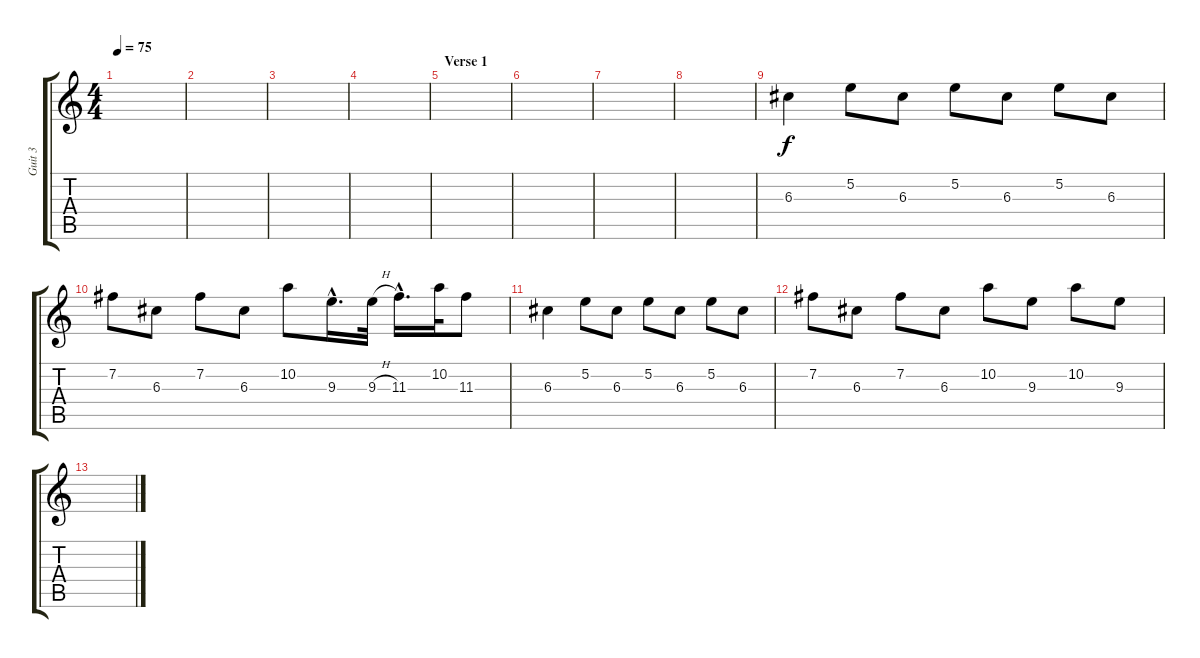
\track ("Guit 3" "Guit 3") {instrument overdrivenguitar}
\staff {score tabs}
\tuning (E4 B3 G3 D3 A2 E2) {hide}
\ts (4 4)
\tempo 75
\clef g2
\ks c
|
|
|
|
\section ("" "Verse 1")
|
|
|
|
\section ("" "")
6.3.4{instrument electricguitarjazz} 5.2.8 6.3.8 5.2.8 6.3.8 5.2.8 6.3.8 |
7.2.8 6.3.8 7.2.8 6.3.8 10.2.8 9.3{hac}.16{d} 9.3{h}.32 11.3{hac}.16{d} 10.2.32 11.3.8 |
6.3.4 5.2.8 6.3.8 5.2.8 6.3.8 5.2.8 6.3.8 |
7.2.8 6.3.8 7.2.8 6.3.8 10.2.8 9.3.8 10.2.8 9.3.8 |
\section ("" "")
